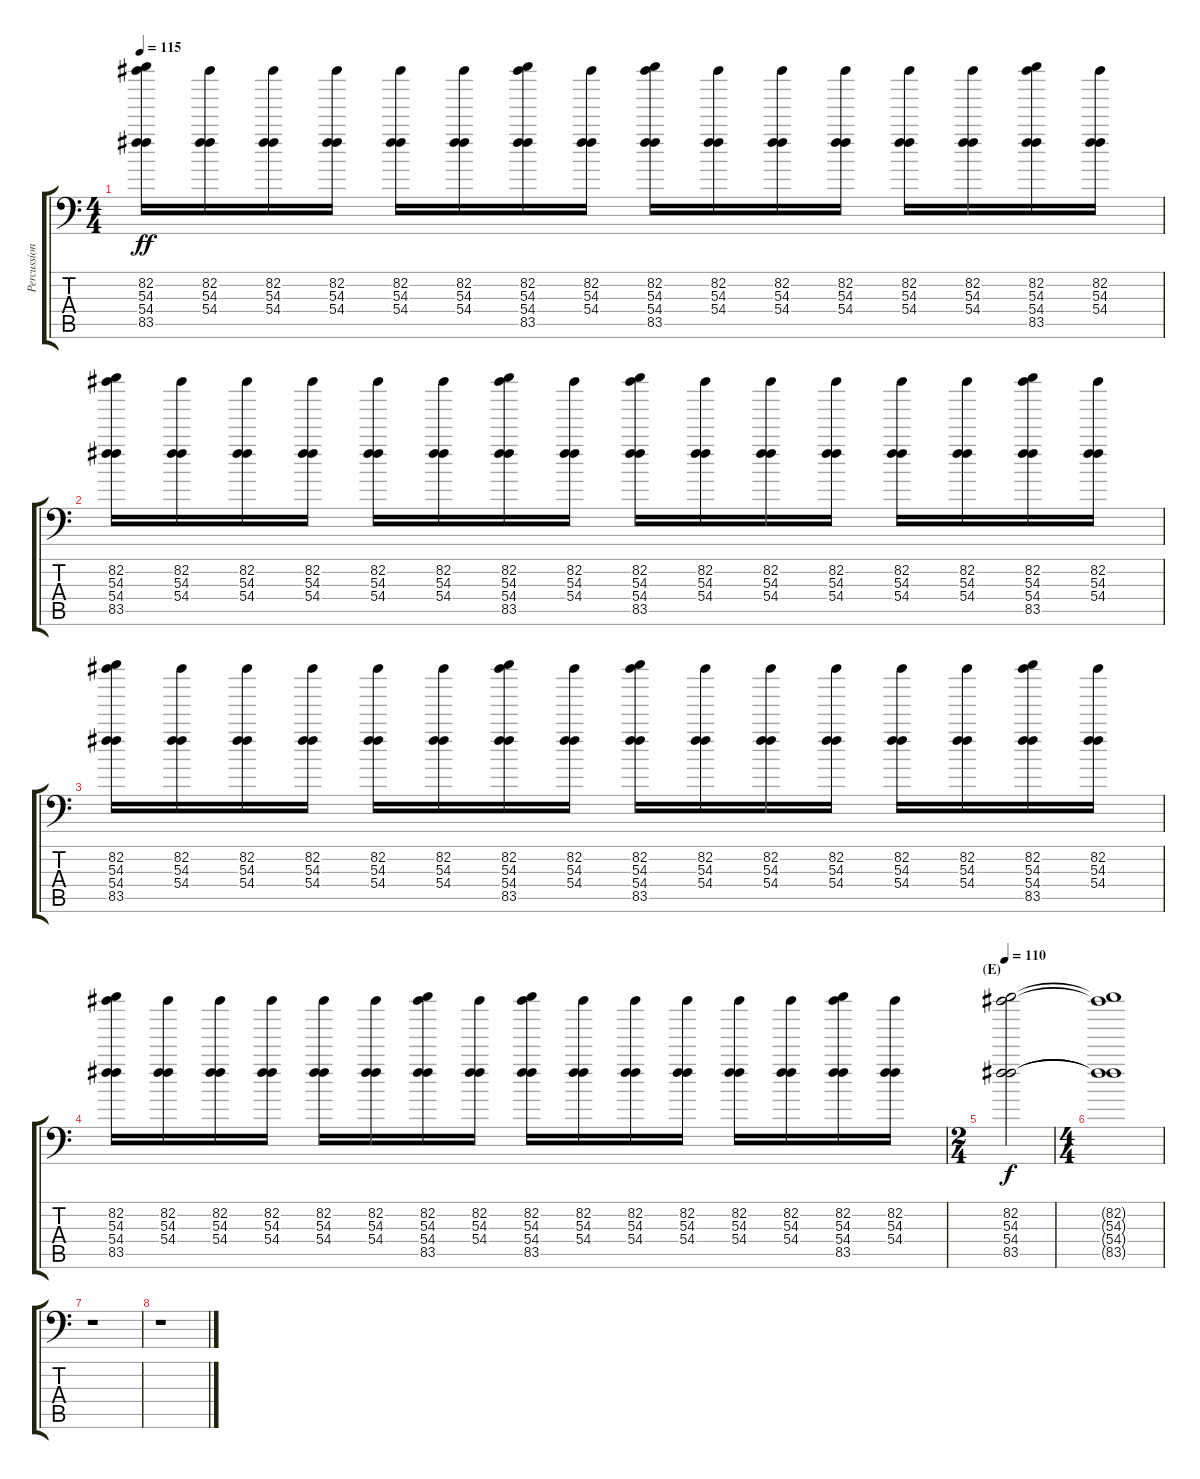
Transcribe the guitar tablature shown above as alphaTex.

\track ("Percussion Effects" "Percussion") {instrument acousticgrandpiano}
\staff {score tabs}
\tuning (C-1 C-1 C-1 C-1 C-1 C-1) {hide}
\ts (4 4)
\tempo 115
\clef f4
\ks c
(82.2 54.3 54.4 83.5).16{dy ff} (82.2 54.3 54.4).16 (82.2 54.3 54.4).16 (82.2 54.3 54.4).16 (82.2 54.3 54.4).16 (82.2 54.3 54.4).16 (82.2 54.3 54.4 83.5).16 (82.2 54.3 54.4).16 (82.2 54.3 54.4 83.5).16 (82.2 54.3 54.4).16 (82.2 54.3 54.4).16 (82.2 54.3 54.4).16 (82.2 54.3 54.4).16 (82.2 54.3 54.4).16 (82.2 54.3 54.4 83.5).16 (82.2 54.3 54.4).16 |
(82.2 54.3 54.4 83.5).16 (82.2 54.3 54.4).16 (82.2 54.3 54.4).16 (82.2 54.3 54.4).16 (82.2 54.3 54.4).16 (82.2 54.3 54.4).16 (82.2 54.3 54.4 83.5).16 (82.2 54.3 54.4).16 (82.2 54.3 54.4 83.5).16 (82.2 54.3 54.4).16 (82.2 54.3 54.4).16 (82.2 54.3 54.4).16 (82.2 54.3 54.4).16 (82.2 54.3 54.4).16 (82.2 54.3 54.4 83.5).16 (82.2 54.3 54.4).16 |
(82.2 54.3 54.4 83.5).16 (82.2 54.3 54.4).16 (82.2 54.3 54.4).16 (82.2 54.3 54.4).16 (82.2 54.3 54.4).16 (82.2 54.3 54.4).16 (82.2 54.3 54.4 83.5).16 (82.2 54.3 54.4).16 (82.2 54.3 54.4 83.5).16 (82.2 54.3 54.4).16 (82.2 54.3 54.4).16 (82.2 54.3 54.4).16 (82.2 54.3 54.4).16 (82.2 54.3 54.4).16 (82.2 54.3 54.4 83.5).16 (82.2 54.3 54.4).16 |
(82.2 54.3 54.4 83.5).16 (82.2 54.3 54.4).16 (82.2 54.3 54.4).16 (82.2 54.3 54.4).16 (82.2 54.3 54.4).16 (82.2 54.3 54.4).16 (82.2 54.3 54.4 83.5).16 (82.2 54.3 54.4).16 (82.2 54.3 54.4 83.5).16 (82.2 54.3 54.4).16 (82.2 54.3 54.4).16 (82.2 54.3 54.4).16 (82.2 54.3 54.4).16 (82.2 54.3 54.4).16 (82.2 54.3 54.4 83.5).16 (82.2 54.3 54.4).16 |
\ts (2 4)
\section ("" "(E)")
\tempo 110
(82.2 54.3 54.4 83.5).2{dy f} |
\ts (4 4)
(82.2{t} 54.3{t} 54.4{t} 83.5{t}).1 |
r.1 |
r.1
